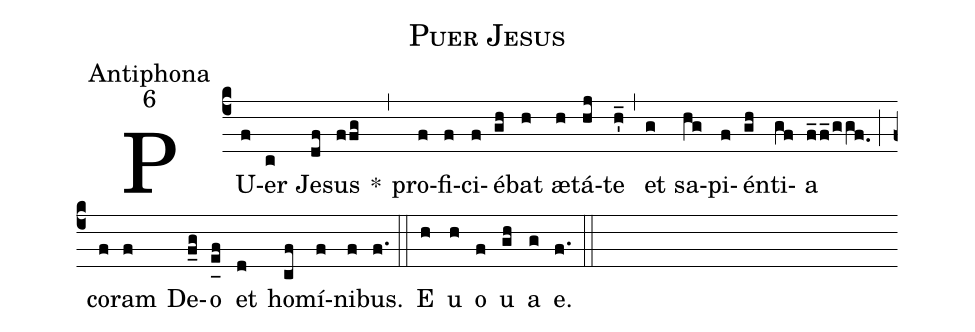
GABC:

name:Puer Jesus;
office-part:Antiphona;
mode:6;
%%
(c4) PU(f)er(c) Je(df)sus(ffg) *(,) pro(f)fi(f)ci(f)é(gh)bat(h) æ(h)tá(hj)te(h'_) (,) et(g) sa(hg)pi(f)én(gh)ti(gf)a(f_2f_/ggf.0) (;) co(f)ram(f) De(f_g)o(e_[uh:l]f) et(d) ho(cf)mí(f)ni(f)bus.(f.) (::) <eu>E(h) u(h) o(f) u(gh) a(g) e.</eu>(f.) (::)
